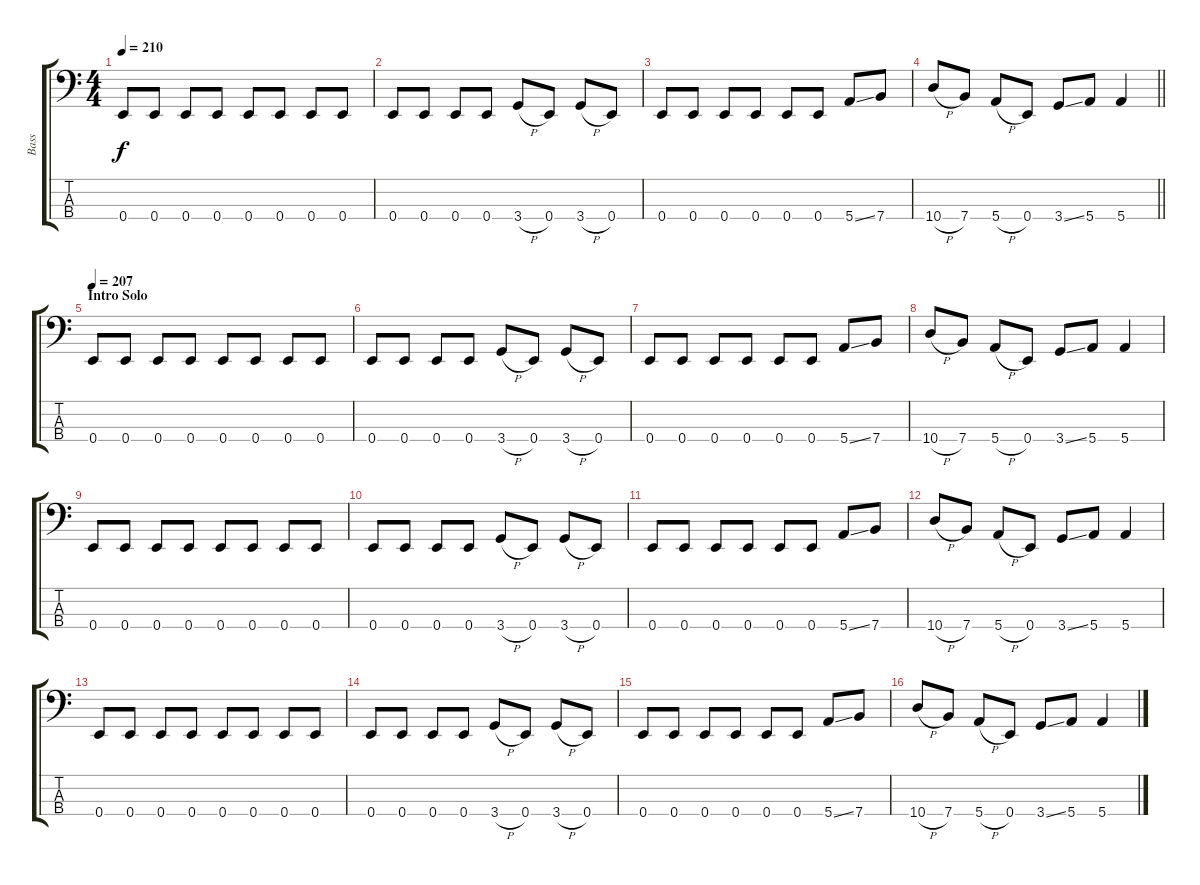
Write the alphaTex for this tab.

\track ("Bass" "Bass") {instrument electricbassfinger}
\staff {score tabs}
\tuning (G2 D2 A1 E1) {hide}
\ts (4 4)
\tempo 210
\clef f4
\ks c
0.4.8{dy f} 0.4.8 0.4.8 0.4.8 0.4.8 0.4.8 0.4.8 0.4.8 |
0.4.8 0.4.8 0.4.8 0.4.8 3.4{h}.8 0.4.8 3.4{h}.8 0.4.8 |
0.4.8 0.4.8 0.4.8 0.4.8 0.4.8 0.4.8 5.4{ss}.8 7.4.8 |
\barLineRight lightlight
10.4{h}.8 7.4.8 5.4{h}.8 0.4.8 3.4{ss}.8 5.4.8 5.4.4 |
\section ("" "Intro Solo")
\tempo 207
0.4.8 0.4.8 0.4.8 0.4.8 0.4.8 0.4.8 0.4.8 0.4.8 |
0.4.8 0.4.8 0.4.8 0.4.8 3.4{h}.8 0.4.8 3.4{h}.8 0.4.8 |
0.4.8 0.4.8 0.4.8 0.4.8 0.4.8 0.4.8 5.4{ss}.8 7.4.8 |
10.4{h}.8 7.4.8 5.4{h}.8 0.4.8 3.4{ss}.8 5.4.8 5.4.4 |
0.4.8 0.4.8 0.4.8 0.4.8 0.4.8 0.4.8 0.4.8 0.4.8 |
0.4.8 0.4.8 0.4.8 0.4.8 3.4{h}.8 0.4.8 3.4{h}.8 0.4.8 |
0.4.8 0.4.8 0.4.8 0.4.8 0.4.8 0.4.8 5.4{ss}.8 7.4.8 |
10.4{h}.8 7.4.8 5.4{h}.8 0.4.8 3.4{ss}.8 5.4.8 5.4.4 |
0.4.8 0.4.8 0.4.8 0.4.8 0.4.8 0.4.8 0.4.8 0.4.8 |
0.4.8 0.4.8 0.4.8 0.4.8 3.4{h}.8 0.4.8 3.4{h}.8 0.4.8 |
0.4.8 0.4.8 0.4.8 0.4.8 0.4.8 0.4.8 5.4{ss}.8 7.4.8 |
10.4{h}.8 7.4.8 5.4{h}.8 0.4.8 3.4{ss}.8 5.4.8 5.4.4
